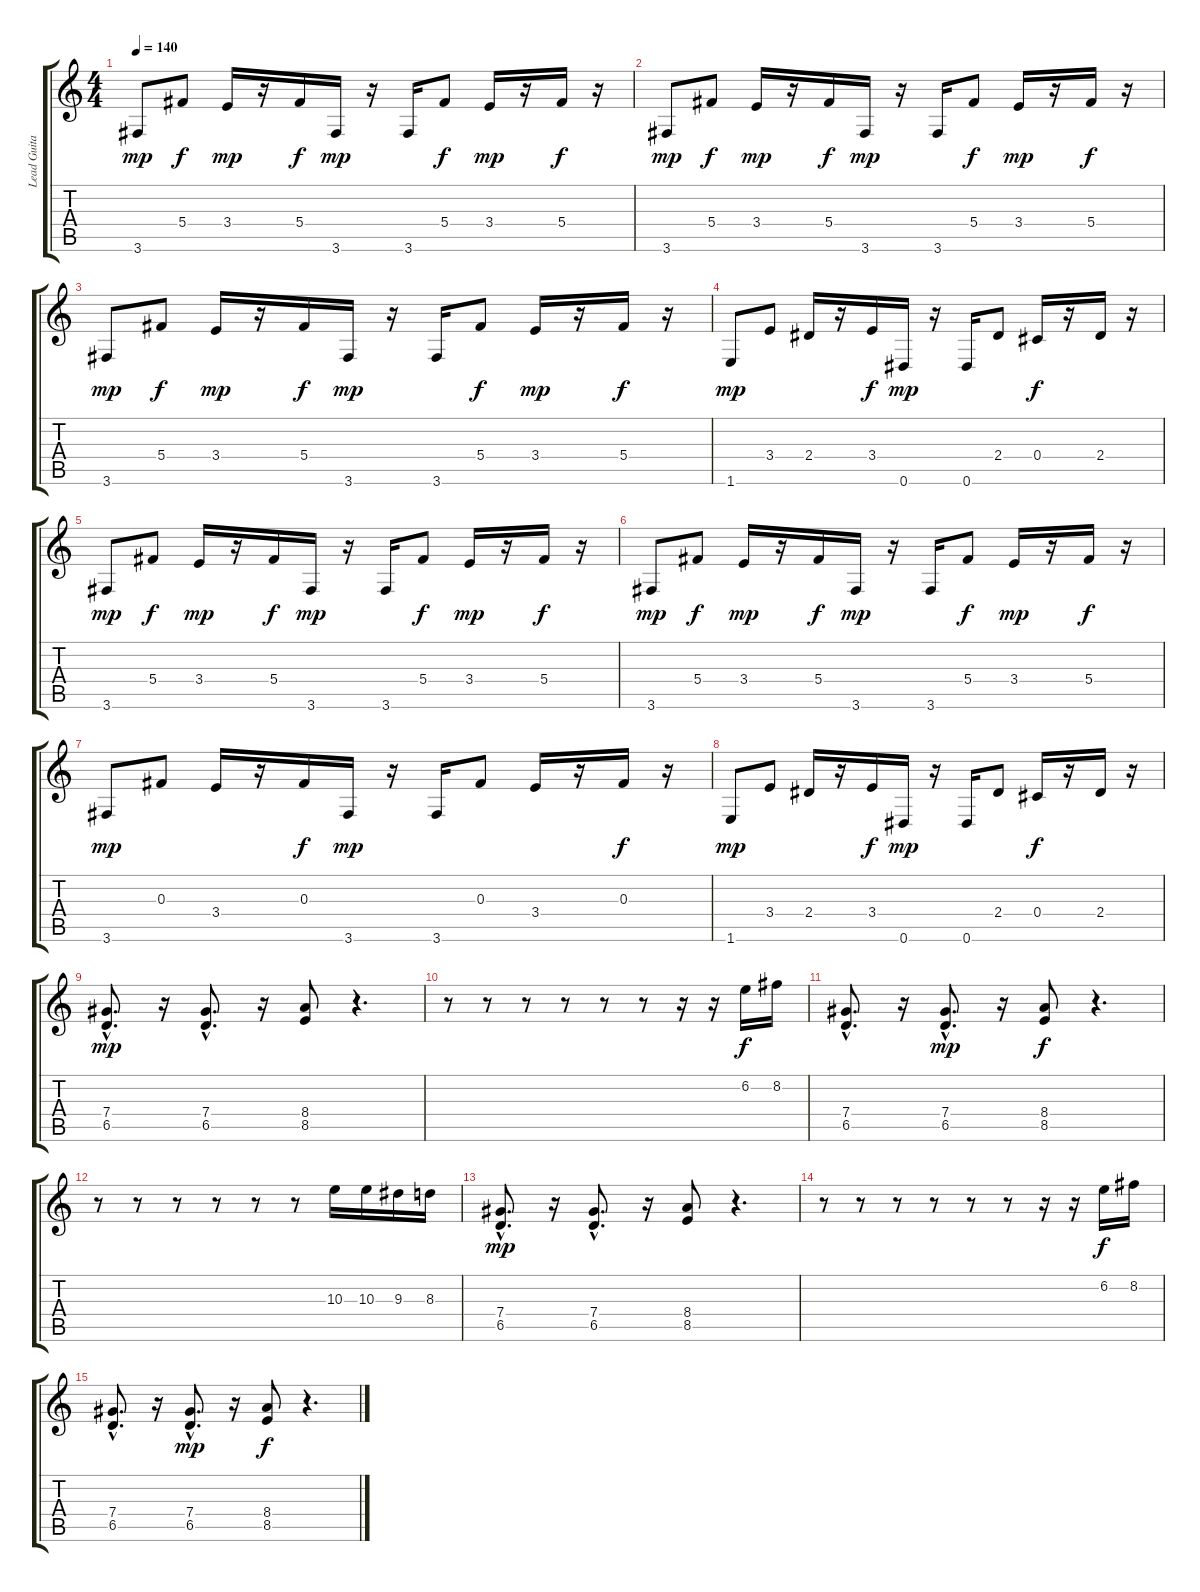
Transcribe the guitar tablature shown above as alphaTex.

\track ("Lead Guitar" "Lead Guita") {instrument overdrivenguitar}
\staff {score tabs}
\tuning (Eb4 Bb3 Gb3 Db3 Ab2 Eb2) {hide}
\ts (4 4)
\tempo 140
\clef g2
\ks c
3.6.8{dy mp} 5.4.8{dy f} 3.4.16{dy mp} r.16 5.4.16{dy f} 3.6.16{dy mp} r.16 3.6.16 5.4.8{dy f} 3.4.16{dy mp} r.16 5.4.16{dy f} r.16 |
3.6.8{dy mp} 5.4.8{dy f} 3.4.16{dy mp} r.16 5.4.16{dy f} 3.6.16{dy mp} r.16 3.6.16 5.4.8{dy f} 3.4.16{dy mp} r.16 5.4.16{dy f} r.16 |
3.6.8{dy mp} 5.4.8{dy f} 3.4.16{dy mp} r.16 5.4.16{dy f} 3.6.16{dy mp} r.16 3.6.16 5.4.8{dy f} 3.4.16{dy mp} r.16 5.4.16{dy f} r.16 |
1.6.8{dy mp} 3.4.8 2.4.16 r.16 3.4.16{dy f} 0.6.16{dy mp} r.16 0.6.16 2.4.8 0.4.16{dy f} r.16 2.4.16 r.16 |
3.6.8{dy mp} 5.4.8{dy f} 3.4.16{dy mp} r.16 5.4.16{dy f} 3.6.16{dy mp} r.16 3.6.16 5.4.8{dy f} 3.4.16{dy mp} r.16 5.4.16{dy f} r.16 |
3.6.8{dy mp} 5.4.8{dy f} 3.4.16{dy mp} r.16 5.4.16{dy f} 3.6.16{dy mp} r.16 3.6.16 5.4.8{dy f} 3.4.16{dy mp} r.16 5.4.16{dy f} r.16 |
3.6.8{dy mp} 0.3.8 3.4.16 r.16 0.3.16{dy f} 3.6.16{dy mp} r.16 3.6.16 0.3.8 3.4.16 r.16 0.3.16{dy f} r.16 |
1.6.8{dy mp} 3.4.8 2.4.16 r.16 3.4.16{dy f} 0.6.16{dy mp} r.16 0.6.16 2.4.8 0.4.16{dy f} r.16 2.4.16 r.16 |
(7.4{hac} 6.5{hac}).8{d dy mp volume 12 balance 8} r.16 (7.4{hac} 6.5{hac}).8{d} r.16 (8.4 8.5).8 r.4{d} |
r.8 r.8 r.8 r.8 r.8 r.8 r.16 r.16 6.2.16{dy f} 8.2.16 |
(7.4{hac} 6.5{hac}).8{d} r.16 (7.4{hac} 6.5{hac}).8{d dy mp} r.16 (8.4 8.5).8{dy f} r.4{d} |
r.8 r.8 r.8 r.8 r.8 r.8 10.3.16 10.3.16 9.3.16 8.3.16 |
(7.4{hac} 6.5{hac}).8{d dy mp} r.16 (7.4{hac} 6.5{hac}).8{d} r.16 (8.4 8.5).8 r.4{d} |
r.8 r.8 r.8 r.8 r.8 r.8 r.16 r.16 6.2.16{dy f} 8.2.16 |
(7.4{hac} 6.5{hac}).8{d} r.16 (7.4{hac} 6.5{hac}).8{d dy mp} r.16 (8.4 8.5).8{dy f} r.4{d}
